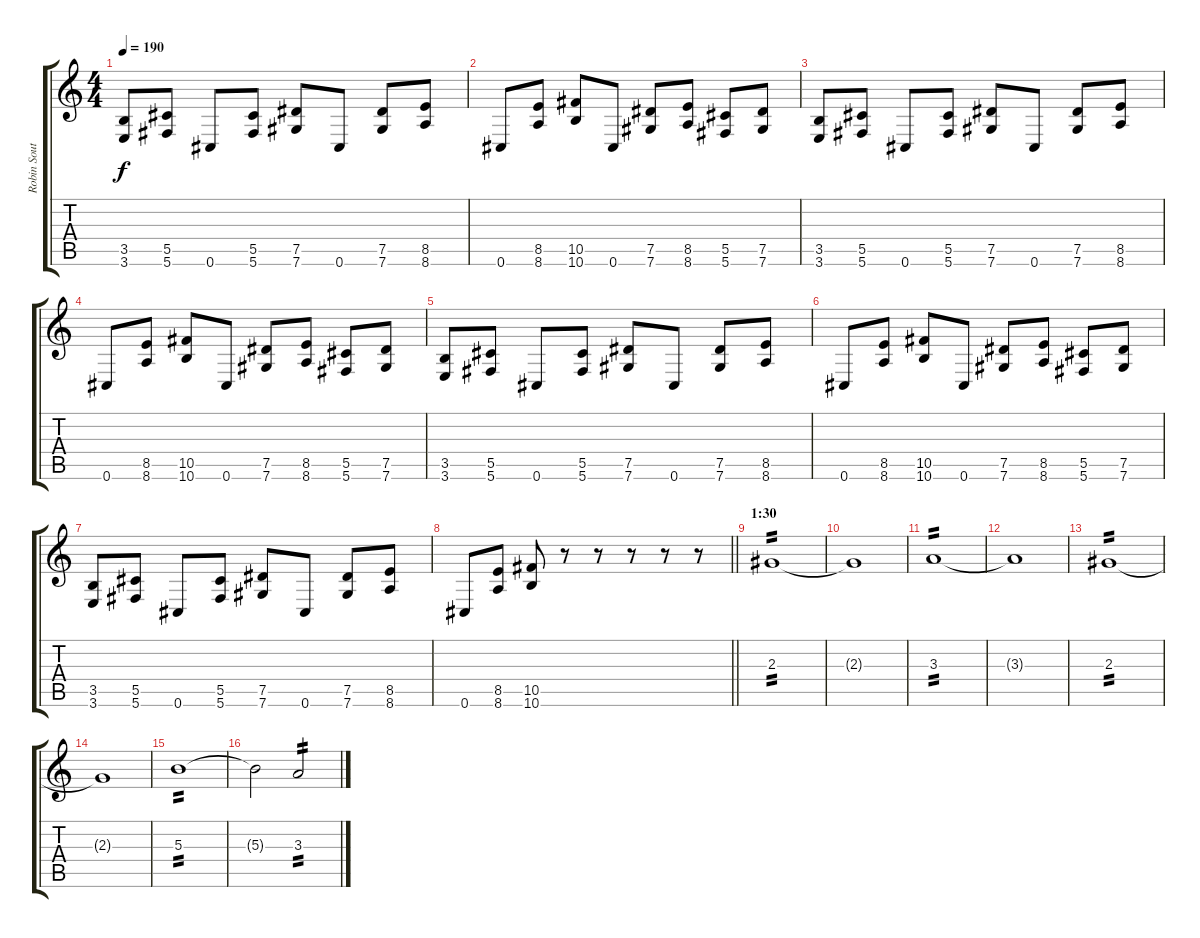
\track ("Robin Southby" "Robin Sout") {instrument distortionguitar}
\staff {score tabs}
\tuning (Eb4 Bb3 Gb3 Db3 Ab2 Db2) {hide}
\ts (4 4)
\tempo 190
\clef g2
\ks c
(3.5 3.6).8{dy f} (5.5 5.6).8 0.6.8 (5.5 5.6).8 (7.5 7.6).8 0.6.8 (7.5 7.6).8 (8.5 8.6).8 |
0.6.8 (8.5 8.6).8 (10.5 10.6).8 0.6.8 (7.5 7.6).8 (8.5 8.6).8 (5.5 5.6).8 (7.5 7.6).8 |
(3.5 3.6).8 (5.5 5.6).8 0.6.8 (5.5 5.6).8 (7.5 7.6).8 0.6.8 (7.5 7.6).8 (8.5 8.6).8 |
0.6.8 (8.5 8.6).8 (10.5 10.6).8 0.6.8 (7.5 7.6).8 (8.5 8.6).8 (5.5 5.6).8 (7.5 7.6).8 |
(3.5 3.6).8 (5.5 5.6).8 0.6.8 (5.5 5.6).8 (7.5 7.6).8 0.6.8 (7.5 7.6).8 (8.5 8.6).8 |
0.6.8 (8.5 8.6).8 (10.5 10.6).8 0.6.8 (7.5 7.6).8 (8.5 8.6).8 (5.5 5.6).8 (7.5 7.6).8 |
(3.5 3.6).8 (5.5 5.6).8 0.6.8 (5.5 5.6).8 (7.5 7.6).8 0.6.8 (7.5 7.6).8 (8.5 8.6).8 |
\barLineRight lightlight
0.6.8 (8.5 8.6).8 (10.5 10.6).8 r.8 r.8 r.8 r.8 r.8 |
\section ("" "1:30")
2.3.1{tp 2} |
2.3{t}.1 |
3.3.1{tp 2} |
3.3{t}.1 |
2.3.1{tp 2} |
2.3{t}.1 |
5.3.1{tp 2} |
5.3{t}.2 3.3.2{tp 2}
